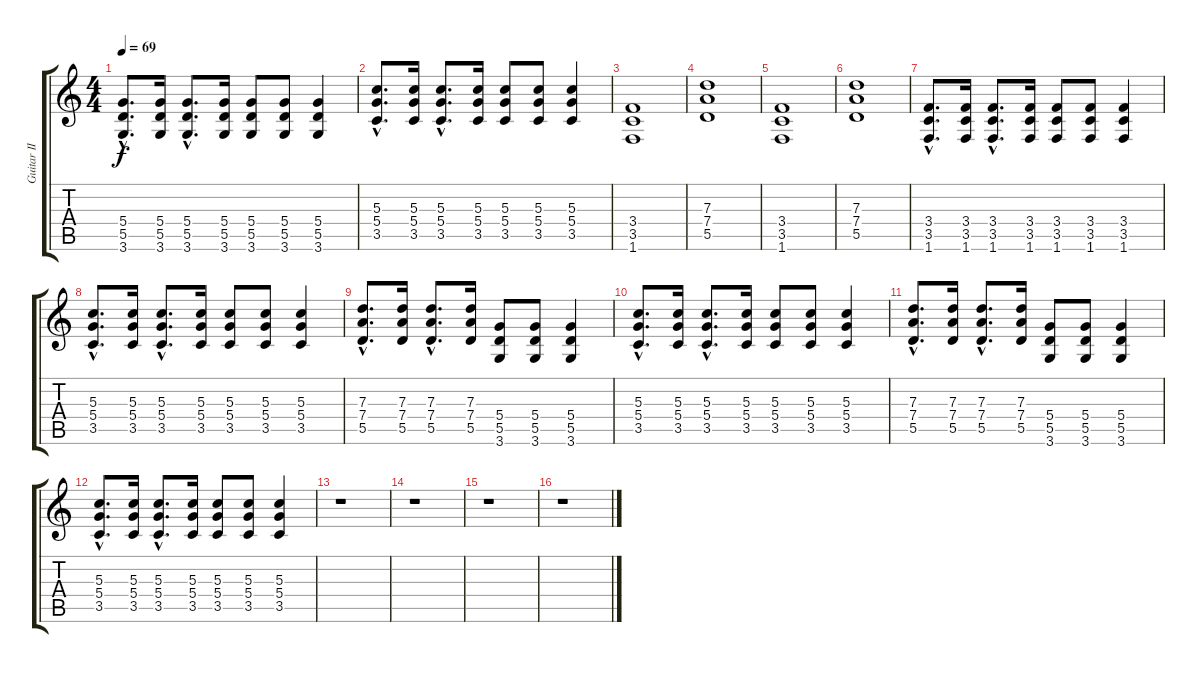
\track ("Guitar II" "Guitar II") {instrument distortionguitar}
\staff {score tabs}
\tuning (E4 B3 G3 D3 A2 E2) {hide}
\ts (4 4)
\tempo 69
\clef g2
\ks c
(5.4{hac} 5.5{hac} 3.6{hac}).8{d dy f volume 12} (5.4 5.5 3.6).16 (5.4{hac} 5.5{hac} 3.6{hac}).8{d} (5.4 5.5 3.6).16 (5.4 5.5 3.6).8 (5.4 5.5 3.6).8 (5.4 5.5 3.6).4 |
(5.3{hac} 5.4{hac} 3.5{hac}).8{d} (5.3 5.4 3.5).16 (5.3{hac} 5.4{hac} 3.5{hac}).8{d} (5.3 5.4 3.5).16 (5.3 5.4 3.5).8 (5.3 5.4 3.5).8 (5.3 5.4 3.5).4 |
(3.4 3.5 1.6).1 |
(7.3 7.4 5.5).1 |
(3.4 3.5 1.6).1 |
(7.3 7.4 5.5).1 |
(3.4{hac} 3.5{hac} 1.6{hac}).8{d volume 9} (3.4 3.5 1.6).16 (3.4{hac} 3.5{hac} 1.6{hac}).8{d} (3.4 3.5 1.6).16 (3.4 3.5 1.6).8 (3.4 3.5 1.6).8 (3.4 3.5 1.6).4 |
(5.3{hac} 5.4{hac} 3.5{hac}).8{d} (5.3 5.4 3.5).16 (5.3{hac} 5.4{hac} 3.5{hac}).8{d} (5.3 5.4 3.5).16 (5.3 5.4 3.5).8 (5.3 5.4 3.5).8 (5.3 5.4 3.5).4 |
(7.3{hac} 7.4{hac} 5.5{hac}).8{d} (7.3 7.4 5.5).16 (7.3{hac} 7.4{hac} 5.5{hac}).8{d} (7.3 7.4 5.5).16 (5.4 5.5 3.6).8 (5.4 5.5 3.6).8 (5.4 5.5 3.6).4 |
(5.3{hac} 5.4{hac} 3.5{hac}).8{d} (5.3 5.4 3.5).16 (5.3{hac} 5.4{hac} 3.5{hac}).8{d} (5.3 5.4 3.5).16 (5.3 5.4 3.5).8 (5.3 5.4 3.5).8 (5.3 5.4 3.5).4 |
(7.3{hac} 7.4{hac} 5.5{hac}).8{d} (7.3 7.4 5.5).16 (7.3{hac} 7.4{hac} 5.5{hac}).8{d} (7.3 7.4 5.5).16 (5.4 5.5 3.6).8 (5.4 5.5 3.6).8 (5.4 5.5 3.6).4 |
(5.3{hac} 5.4{hac} 3.5{hac}).8{d} (5.3 5.4 3.5).16 (5.3{hac} 5.4{hac} 3.5{hac}).8{d} (5.3 5.4 3.5).16 (5.3 5.4 3.5).8 (5.3 5.4 3.5).8 (5.3 5.4 3.5).4 |
r.1 |
r.1 |
r.1 |
r.1
